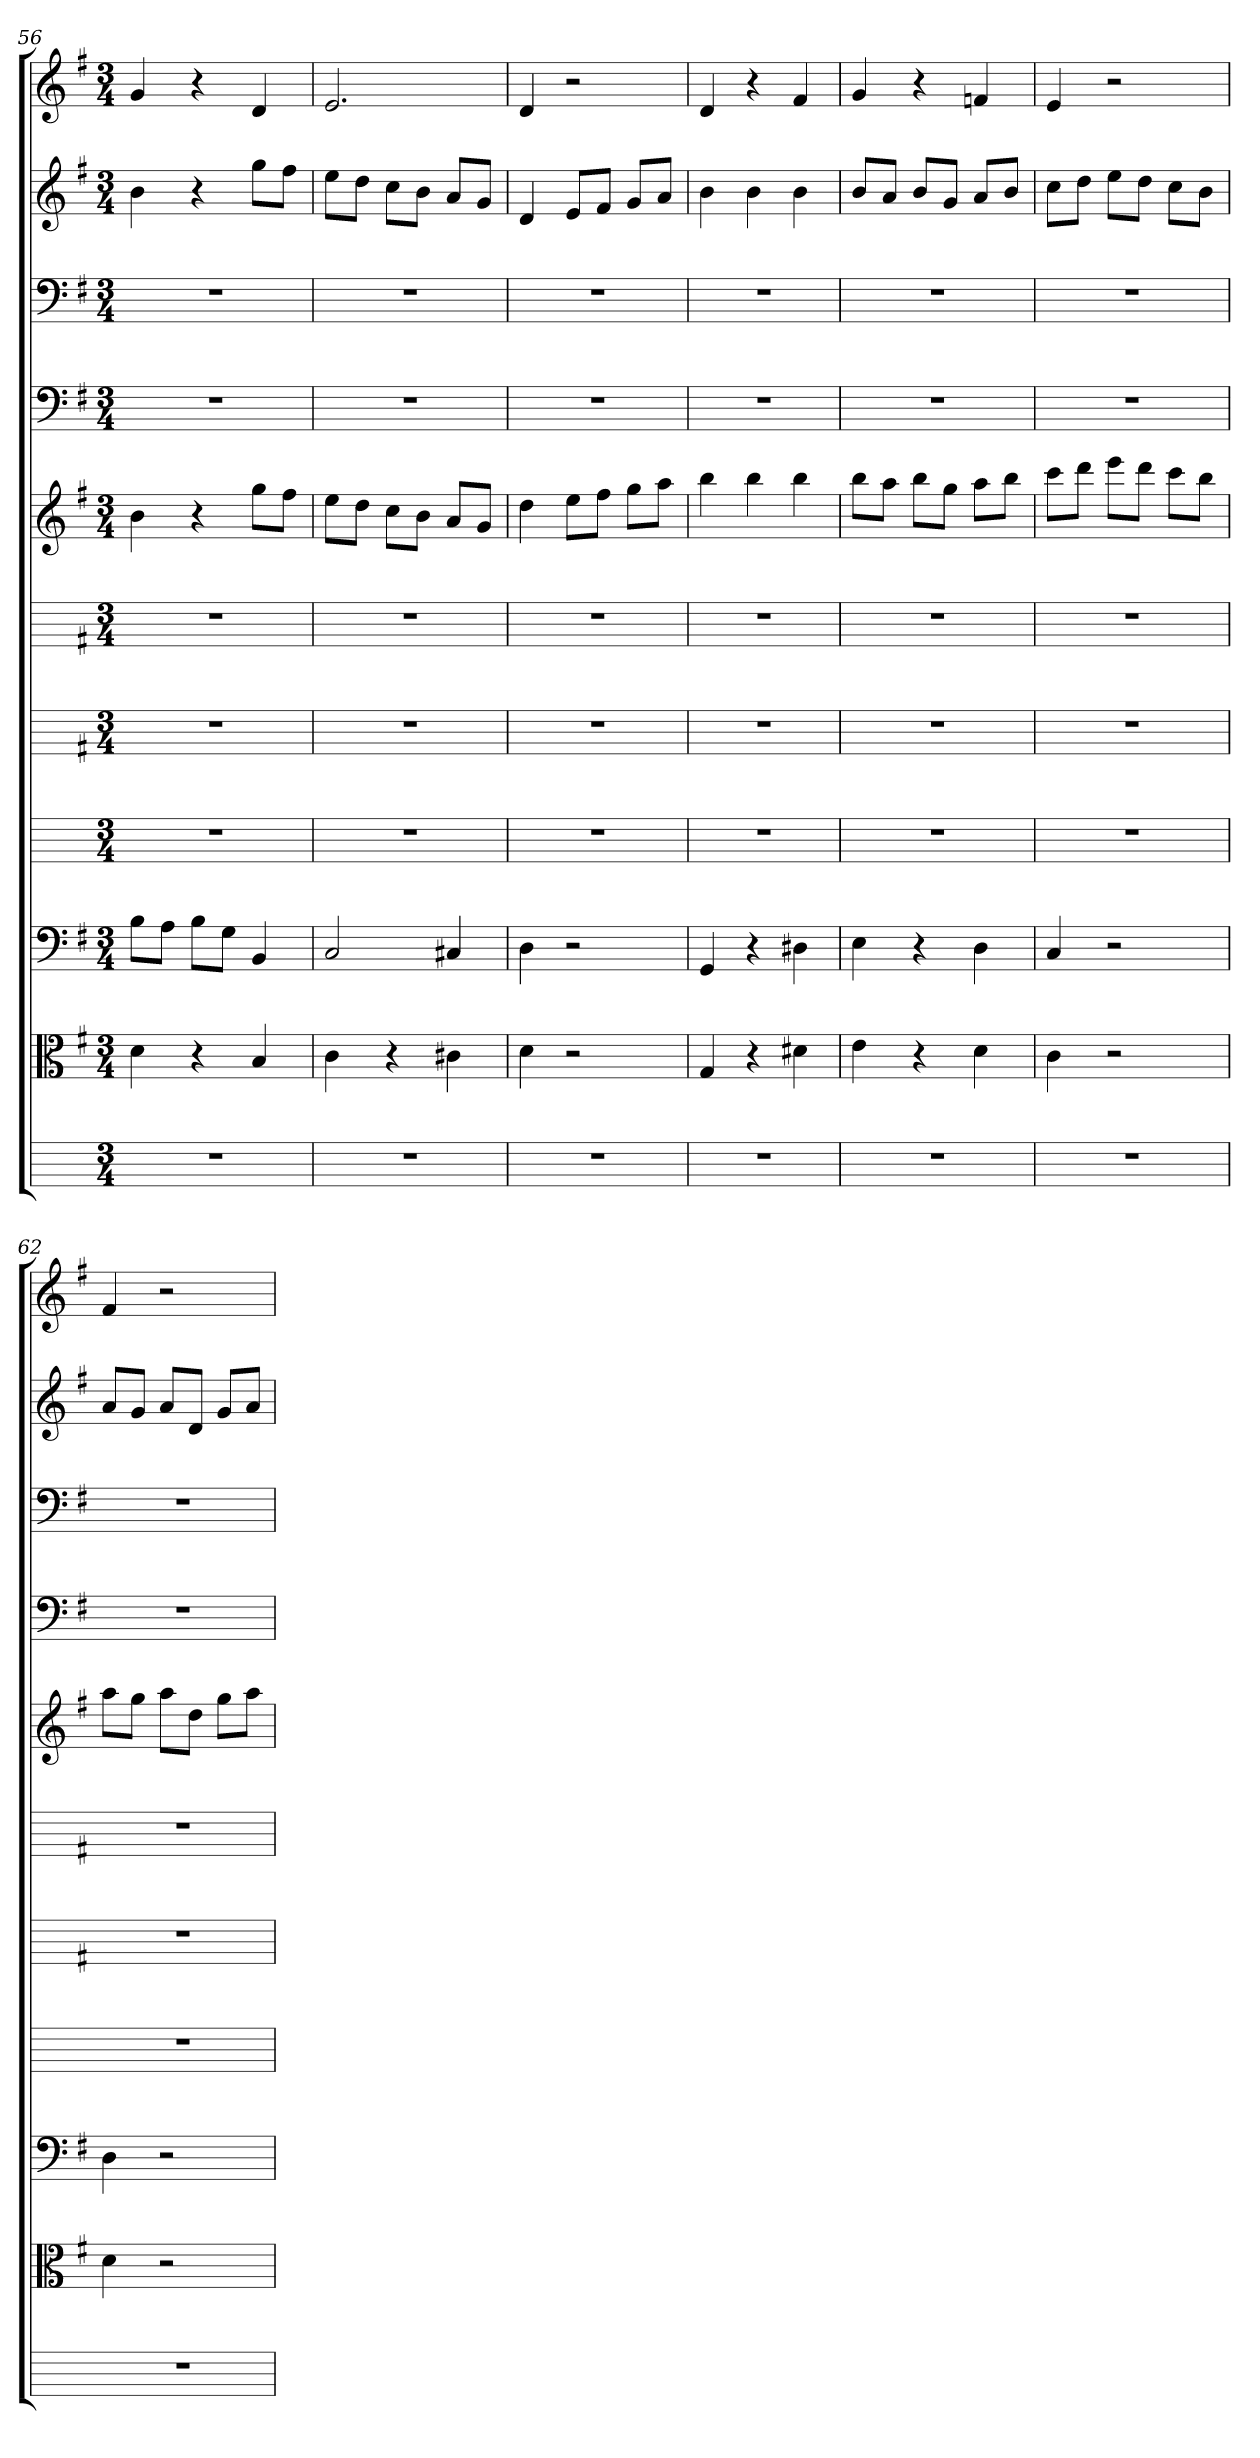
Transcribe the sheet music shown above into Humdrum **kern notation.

**kern	**kern	**kern	**kern	**kern	**kern	**kern	**kern	**kern	**kern	**kern
*part11	*part10	*part9	*part8	*part7	*part6	*part5	*part4	*part3	*part2	*part1
*staff11	*staff10	*staff9	*staff8	*staff7	*staff6	*staff5	*staff4	*staff3	*staff2	*staff1
*	*clefC3	*clefF4	*	*	*	*	*clefF4	*clefF4	*	*
*k[]	*k[f#]	*k[f#]	*k[]	*k[f#]	*k[f#]	*k[f#]	*k[f#]	*k[f#]	*k[f#]	*k[f#]
*M3/4	*M3/4	*M3/4	*M3/4	*M3/4	*M3/4	*M3/4	*M3/4	*M3/4	*M3/4	*M3/4
=56	=56	=56	=56	=56	=56	=56	=56	=56	=56	=56
2.r	4d	8B\L	2.r	2.r	2.r	4b	2.r	2.r	4b	4g
.	.	8A\J	.	.	.	.	.	.	.	.
.	4r	8B\L	.	.	.	4r	.	.	4r	4r
.	.	8G\J	.	.	.	.	.	.	.	.
.	4B	4BB	.	.	.	8ggL	.	.	8ggL	4d
.	.	.	.	.	.	8ff#J	.	.	8ff#J	.
=57	=57	=57	=57	=57	=57	=57	=57	=57	=57	=57
2.r	4c	2C	2.r	2.r	2.r	8eeL	2.r	2.r	8eeL	2.e
.	.	.	.	.	.	8ddJ	.	.	8ddJ	.
.	4r	.	.	.	.	8ccL	.	.	8ccL	.
.	.	.	.	.	.	8bJ	.	.	8bJ	.
.	4c#X	4C#X	.	.	.	8aL	.	.	8aL	.
.	.	.	.	.	.	8gJ	.	.	8gJ	.
=58	=58	=58	=58	=58	=58	=58	=58	=58	=58	=58
2.r	4d	4D	2.r	2.r	2.r	4dd	2.r	2.r	4d	4d
.	2r	2r	.	.	.	8eeL	.	.	8eL	2r
.	.	.	.	.	.	8ff#J	.	.	8f#J	.
.	.	.	.	.	.	8ggL	.	.	8gL	.
.	.	.	.	.	.	8aaJ	.	.	8aJ	.
=59	=59	=59	=59	=59	=59	=59	=59	=59	=59	=59
2.r	4G	4GG	2.r	2.r	2.r	4bb	2.r	2.r	4b	4d
.	4r	4r	.	.	.	4bb	.	.	4b	4r
.	4d#X	4D#X	.	.	.	4bb	.	.	4b	4f#
=60	=60	=60	=60	=60	=60	=60	=60	=60	=60	=60
2.r	4e	4E	2.r	2.r	2.r	8bbL	2.r	2.r	8bL	4g
.	.	.	.	.	.	8aaJ	.	.	8aJ	.
.	4r	4r	.	.	.	8bbL	.	.	8bL	4r
.	.	.	.	.	.	8ggJ	.	.	8gJ	.
.	4d	4D	.	.	.	8aaL	.	.	8aL	4fn
.	.	.	.	.	.	8bbJ	.	.	8bJ	.
=61	=61	=61	=61	=61	=61	=61	=61	=61	=61	=61
2.r	4c	4C	2.r	2.r	2.r	8cccL	2.r	2.r	8ccL	4e
.	.	.	.	.	.	8dddJ	.	.	8ddJ	.
.	2r	2r	.	.	.	8eeeL	.	.	8eeL	2r
.	.	.	.	.	.	8dddJ	.	.	8ddJ	.
.	.	.	.	.	.	8cccL	.	.	8ccL	.
.	.	.	.	.	.	8bbJ	.	.	8bJ	.
=62	=62	=62	=62	=62	=62	=62	=62	=62	=62	=62
2.r	4d	4D	2.r	2.r	2.r	8aaL	2.r	2.r	8aL	4f#
.	.	.	.	.	.	8ggJ	.	.	8gJ	.
.	2r	2r	.	.	.	8aaL	.	.	8aL	2r
.	.	.	.	.	.	8ddJ	.	.	8dJ	.
.	.	.	.	.	.	8ggL	.	.	8gL	.
.	.	.	.	.	.	8aaJ	.	.	8aJ	.
=	=	=	=	=	=	=	=	=	=	=
*-	*-	*-	*-	*-	*-	*-	*-	*-	*-	*-
